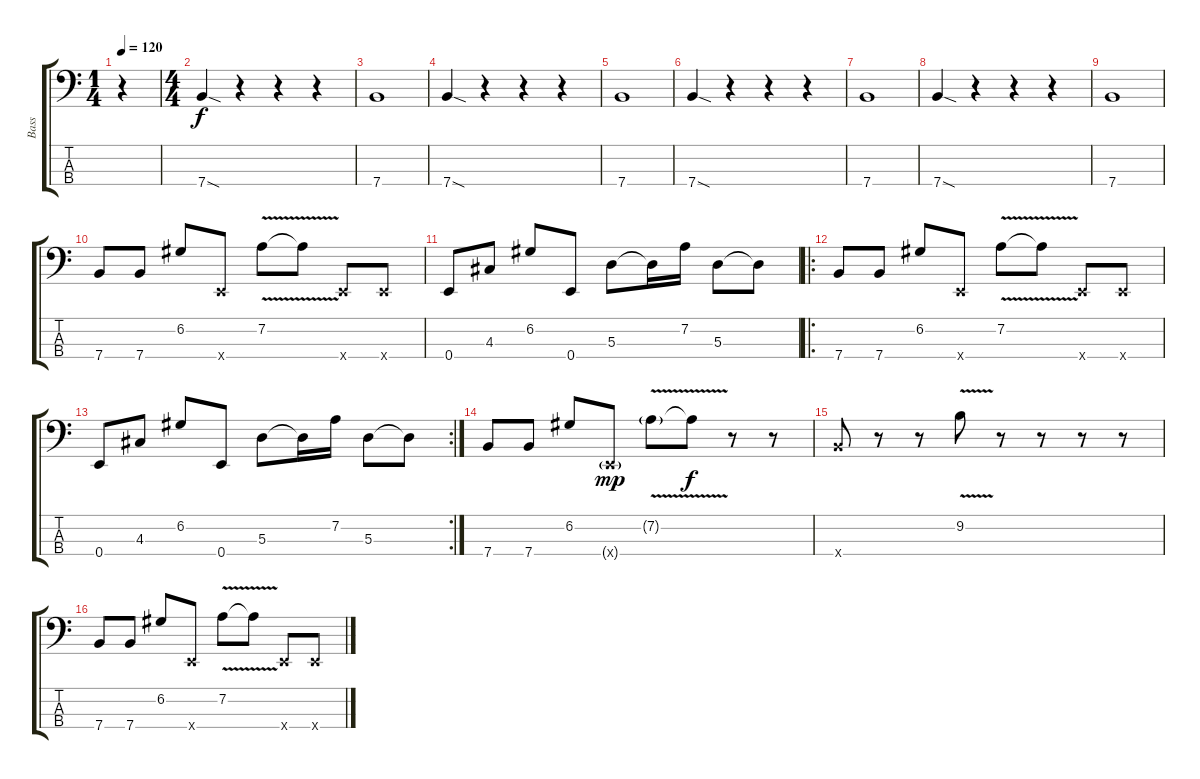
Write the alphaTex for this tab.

\track ("Bass" "Bass") {instrument slapbass2}
\staff {score tabs}
\tuning (G2 D2 A1 E1) {hide}
\ts (1 4)
\tempo 120
\clef f4
\ks c
r.4{dy f volume 11 instrument electricbassfinger} |
\ts (4 4)
7.4{sod}.4 r.4 r.4 r.4 |
7.4.1 |
7.4{sod}.4 r.4 r.4 r.4 |
7.4.1 |
7.4{sod}.4 r.4 r.4 r.4 |
7.4.1 |
7.4{sod}.4 r.4 r.4 r.4 |
7.4.1 |
7.4.8{volume 11 instrument slapbass2} 7.4.8 6.2.8 0.4{x}.8 7.2{v}.8 7.2{t}.8 0.4{x}.8 0.4{x}.8 |
0.4.8 4.3.8 6.2.8 0.4.8 5.3.8 5.3{t}.16 7.2.16 5.3.8 5.3{t}.8 |
\ro
7.4.8 7.4.8 6.2.8 0.4{x}.8 7.2{v}.8 7.2{t}.8 0.4{x}.8 0.4{x}.8 |
\rc 2
0.4.8 4.3.8 6.2.8 0.4.8 5.3.8 5.3{t}.16 7.2.16 5.3.8 5.3{t}.8 |
7.4.8 7.4.8 6.2.8 0.4{g x}.8{dy mp} 7.2{v g}.8 7.2{t}.8{dy f} r.8 r.8 |
7.4{x}.8 r.8 r.8{volume 16} 9.2{v}.8 r.8 r.8{volume 11} r.8 r.8 |
7.4.8 7.4.8 6.2.8 0.4{x}.8 7.2{v}.8 7.2{t}.8 0.4{x}.8 0.4{x}.8
